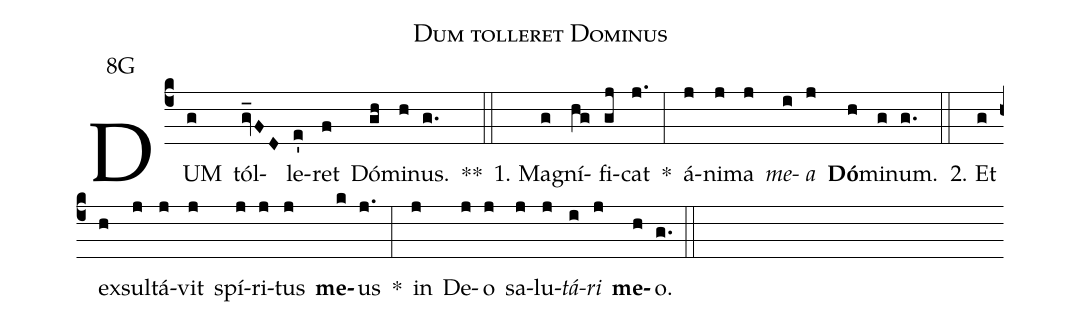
name:Dum tolleret Dominus;
office-part:Antiphona;
mode:8;
annotation:8G;
%%
(c4) DUM(g) tól(gv_FD)le(e')ret(f) Dó(gh)mi(h)nus.(g.) **(::)
1. Ma(g)gní(hg)fi(gj)cat(j.) *(:) á(j)ni(j)ma(j) <i>me</i>(i)<i>a</i>(j) <b>Dó</b>(h)mi(g)num.(g.) (::)
2. Et(g) ex(h)sul(j)tá(j)vit(j) spí(j)ri(j)tus(j) <b>me</b>(k)us(j.) *(:) in(j) De(j)o(j) sa(j)lu(j)<i>tá</i>(i)<i>ri</i>(j) <b>me</b>(h)o.(g.) (::)
